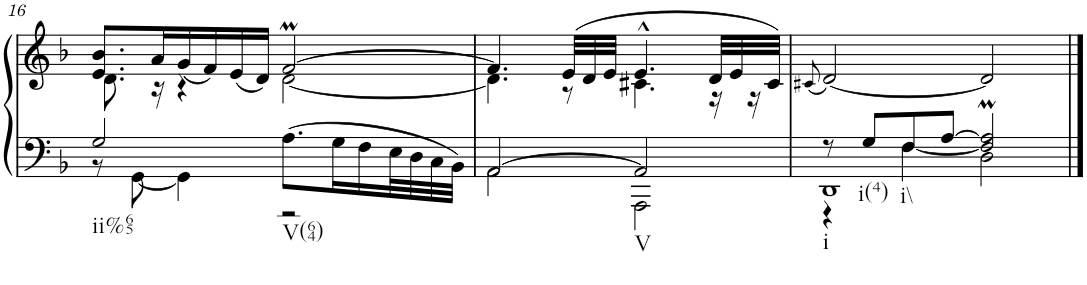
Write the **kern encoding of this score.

**kern	**kern
*part1	*part1
*staff2	*staff1
*I"Clavecin	*
!!LO:PB:g=z
*clefF4	*clefG2
*k[b-]	*k[b-]
*d:	*d:
*M4/4	*M4/4
*met(c)	*met(c)
=16	=16
*^	*^
!LO:TX:b:t=ii%65	!	!	!
2G/	8r	8.e/ 8.b-/L	8.d\
.	[8GG\	.	.
.	.	16a/L	16r
.	4GG\]	(<16g/	4r
.	.	16f/)	.
.	.	(<16e/	.
.	.	16d/JJ)	.
!LO:TX:b:t=V(64)	!	!	!
8.A\L	2r	[2fM/	[2d\
16G\L	.	.	.
*Xtuplet	*	*	*
12F\	.	.	.
24E\L	.	.	.
24D\	.	.	.
24C\	.	.	.
24BB-\JJJ	.	.	.
=17	=17	=17	=17
[2AA/	2AA\	4.f/]	4.d\]
*	*	*Xtuplet	*
.	.	(>24e/LLL	8r
.	.	24d/	.
.	.	24e/JJJ	.
!LO:TX:b:t=V	!	!	!
2AA/]	2AAA\	4.e^^/	4.c#X\
.	.	24d/LLL	16r
.	.	24e/	.
.	.	.	16r
.	.	24c#/JJJ)	.
*v	*v	*	*
*	*v	*v
=18	=18
.	(<8qc#X/
*^	*
*	*^	*
!LO:TX:b:t=i	!	!	!
8r	1DD	4r	[2d/)
!LO:TX:b:t=i(4)	!	!	!
8G/L	.	.	.
!LO:TX:b:t=i\\	!	!	!
8F/	.	[4F\	.
[8A/J	.	.	.
2F/]M 2A/]M	.	2D\	2d/]
*v	*v	*v	*
==	==
*-	*-
